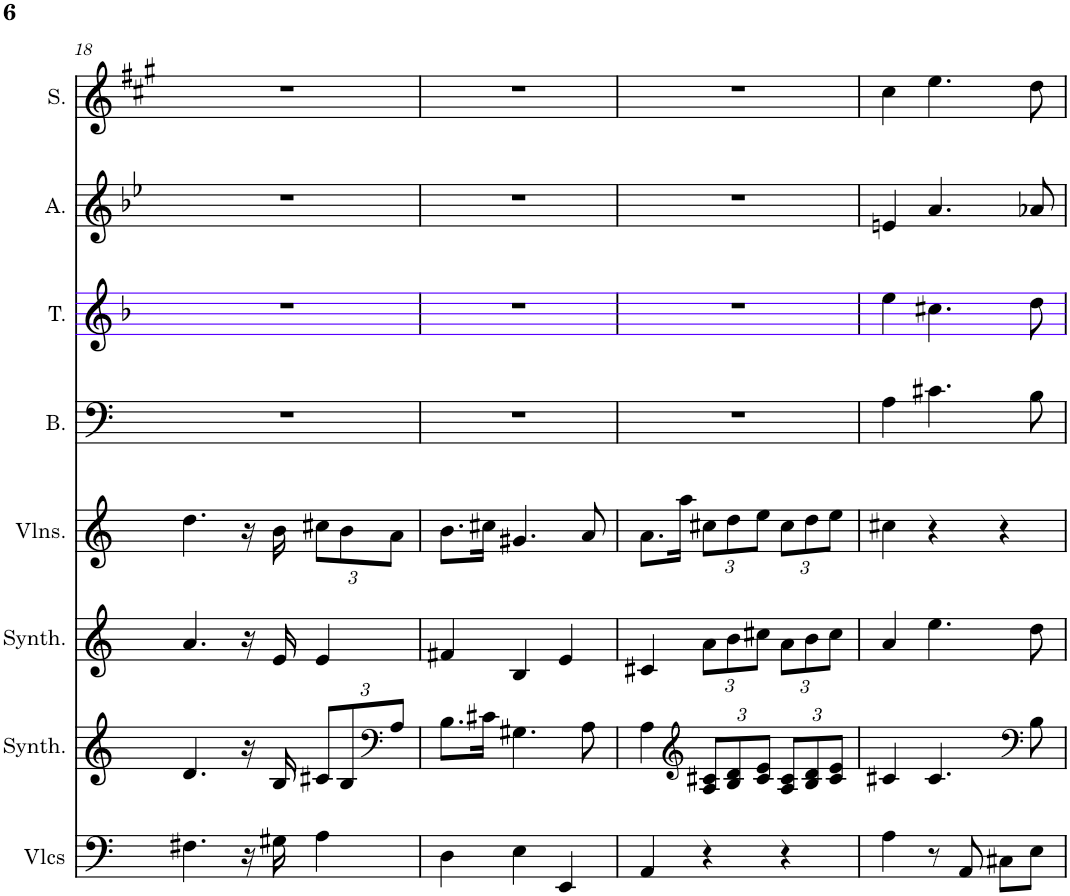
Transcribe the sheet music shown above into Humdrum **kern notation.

**kern	**kern	**kern	**kern	**kern	**kern	**kern	**kern
*part8	*part7	*part6	*part5	*part4	*part3	*part2	*part1
*staff8	*staff7	*staff6	*staff5	*staff4	*staff3	*staff2	*staff1
*I"Violoncelles, D'Bass/Strings, etc	*I"Synthétiseur d'instruments à cordes, Synth strings, etc	*I"Synthétiseur d'instruments à cordes, Synth strings 2	*I"Violons, 1st violins	*I"Basse	*I"Tenor	*I"Alto	*I"Soprano
*I'Vlcs	*I'Synth.	*I'Synth.	*I'Vlns.	*I'B.	*I'T.	*I'A.	*I'S.
!!LO:PB:g=z
*clefF4	*clefG2	*clefG2	*clefG2	*clefF4	*clefG2	*clefG2	*clefG2
*k[]	*k[]	*k[]	*k[]	*k[]	*k[b-]	*k[b-e-]	*k[f#c#g#]
*M3/4	*M3/4	*M3/4	*M3/4	*M3/4	*M3/4	*M3/4	*M3/4
=18	=18	=18	=18	=18	=18	=18	=18
4.F#X\	4.d/	4.a/	4.dd\	2.r	2.r	2.r	2.r
16r	16r	16r	16r	.	.	.	.
16G#X\	16B/	16e/	16b\	.	.	.	.
*	*Xbrackettup	*	*Xbrackettup	*	*	*	*
4A\	12c#X/L	4e/	12cc#X\L	.	.	.	.
.	12B/	.	12b\	.	.	.	.
*	*clefF4	*	*	*	*	*	*
.	12A/J	.	12a\J	.	.	.	.
=19	=19	=19	=19	=19	=19	=19	=19
4D\	8.B\L	4f#X/	8.b\L	2.r	2.r	2.r	2.r
.	16c#X\Jk	.	16cc#X\Jk	.	.	.	.
4E\	4.G#X\	4B/	4.g#X/	.	.	.	.
4EE/	.	4e/	.	.	.	.	.
.	8A\	.	8a/	.	.	.	.
=20	=20	=20	=20	=20	=20	=20	=20
4AA/	4A\	4c#X/	8.a\L	2.r	2.r	2.r	2.r
.	.	.	16aa\Jk	.	.	.	.
*	*clefG2	*	*	*	*	*	*
*	*	*Xbrackettup	*	*	*	*	*
4r	12A/ 12c#X/L	12a\L	12cc#X\L	.	.	.	.
.	12B/ 12d/	12b\	12dd\	.	.	.	.
.	12c#/ 12e/J	12cc#X\J	12ee\J	.	.	.	.
4r	12A/ 12c#/L	12a\L	12cc#\L	.	.	.	.
.	12B/ 12d/	12b\	12dd\	.	.	.	.
.	12c#/ 12e/J	12cc#\J	12ee\J	.	.	.	.
=21	=21	=21	=21	=21	=21	=21	=21
4A\	4c#X/	4a/	4cc#X\	4A\	4ee\	4en/	4cc#\
8r	4.c#/	4.ee\	4r	4.c#X\	4.cc#X\	4.a/	4.ee\
8AA/	.	.	.	.	.	.	.
8C#X\L	.	.	4r	.	.	.	.
*	*clefF4	*	*	*	*	*	*
8E\J	8B\	8dd\	.	8B\	8dd\	8a-X/	8dd\
=	=	=	=	=	=	=	=
*-	*-	*-	*-	*-	*-	*-	*-
